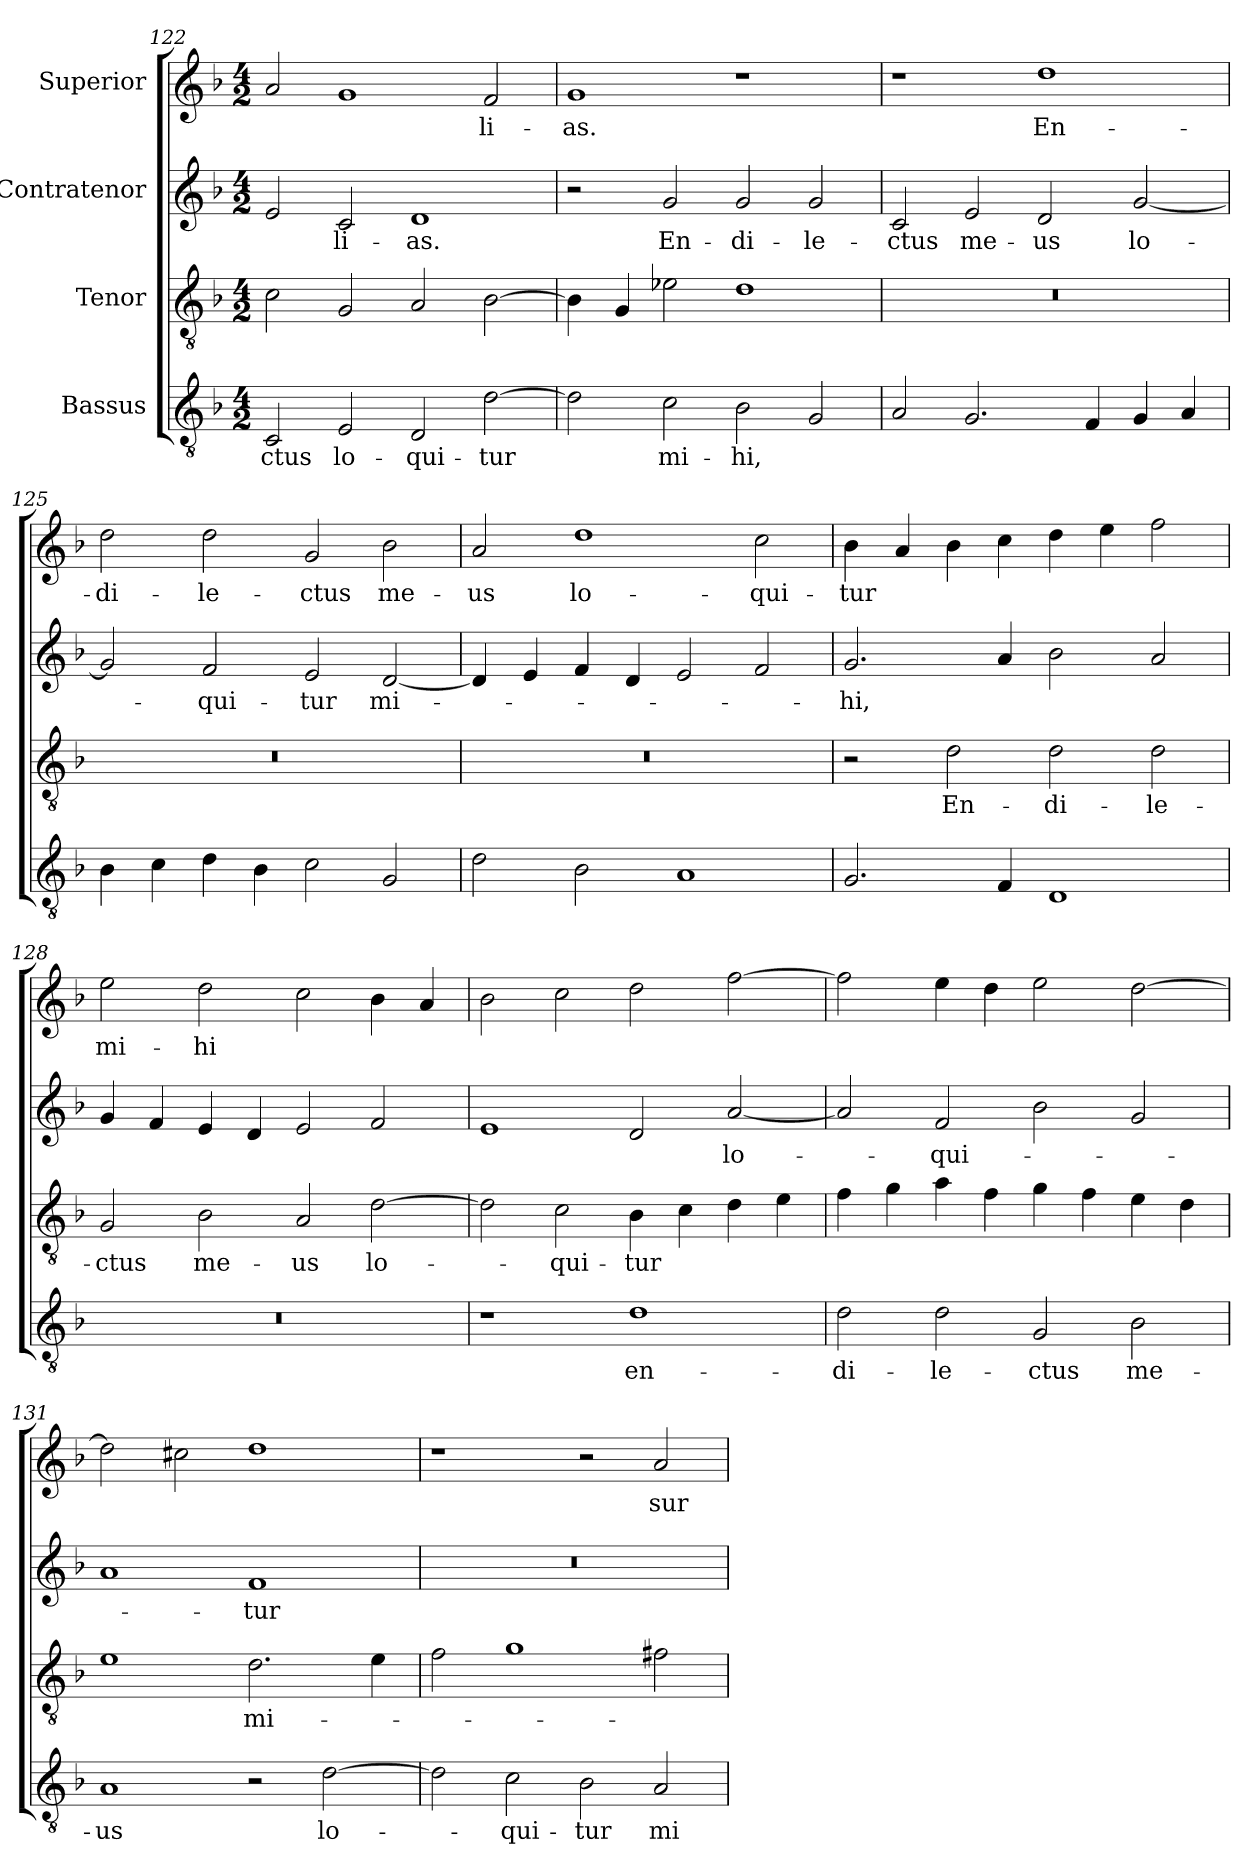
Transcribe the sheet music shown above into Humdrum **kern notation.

**kern	**text	**kern	**text	**kern	**text	**kern	**text
*part4	*part4	*part3	*part3	*part2	*part2	*part1	*part1
*staff4	*staff4	*staff3	*staff3	*staff2	*staff2	*staff1	*staff1
*I"Bassus	*	*I"Tenor	*	*I"Contratenor	*	*I"Superior	*
*clefGv2	*	*clefGv2	*	*clefG2	*	*clefG2	*
*k[b-]	*	*k[b-]	*	*k[b-]	*	*k[b-]	*
*M4/2	*	*M4/2	*	*M4/2	*	*M4/2	*
=122	=122	=122	=122	=122	=122	=122	=122
2C/	-ctus	2c\	.	2e/	.	2a/	.
2E/	lo-	2G/	.	2c/	-li-	1g/	.
2D/	-qui-	2A/	.	1d/	-as.	.	.
[2d\	-tur	[2B-\	.	.	.	2f/	-li-
=123	=123	=123	=123	=123	=123	=123	=123
2d\]	.	4B-\]	.	2r	.	1g/	-as.
.	.	4G/	.	.	.	.	.
2c\	mi-	2e-X\	.	2g/	En-	.	.
2B-\	-hi,	1d\	.	2g/	di-	1r	.
2G/	.	.	.	2g/	-le-	.	.
=124	=124	=124	=124	=124	=124	=124	=124
2A/	.	0r	.	2c/	-ctus	1r	.
2.G/	.	.	.	2e/	me-	.	.
.	.	.	.	2d/	-us	1dd\	En-
4F/	.	.	.	.	.	.	.
4G/	.	.	.	[2g/	lo-	.	.
4A/	.	.	.	.	.	.	.
=125	=125	=125	=125	=125	=125	=125	=125
4B-\	.	0r	.	2g/]	.	2dd\	di-
4c\	.	.	.	.	.	.	.
4d\	.	.	.	2f/	-qui-	2dd\	-le-
4B-\	.	.	.	.	.	.	.
2c\	.	.	.	2e/	-tur	2g/	-ctus
2G/	.	.	.	[2d/	mi-	2b-\	me-
=126	=126	=126	=126	=126	=126	=126	=126
2d\	.	0r	.	4d/]	.	2a/	-us
.	.	.	.	4e/	.	.	.
2B-\	.	.	.	4f/	.	1dd\	lo-
.	.	.	.	4d/	.	.	.
1A/	.	.	.	2e/	.	.	.
.	.	.	.	2f/	.	2cc\	-qui-
=127	=127	=127	=127	=127	=127	=127	=127
2.G/	.	2r	.	2.g/	-hi,	4b-\	-tur
.	.	.	.	.	.	4a/	.
.	.	2d\	En-	.	.	4b-\	.
4F/	.	.	.	4a/	.	4cc\	.
1D/	.	2d\	di-	2b-\	.	4dd\	.
.	.	.	.	.	.	4ee\	.
.	.	2d\	-le-	2a/	.	2ff\	.
=128	=128	=128	=128	=128	=128	=128	=128
0r	.	2G/	-ctus	4g/	.	2ee\	mi-
.	.	.	.	4f/	.	.	.
.	.	2B-\	me-	4e/	.	2dd\	-hi
.	.	.	.	4d/	.	.	.
.	.	2A/	-us	2e/	.	2cc\	.
.	.	[2d\	lo-	2f/	.	4b-\	.
.	.	.	.	.	.	4a/	.
=129	=129	=129	=129	=129	=129	=129	=129
1r	.	2d\]	.	1e/	.	2b-\	.
.	.	2c\	-qui-	.	.	2cc\	.
1d\	en-	4B-\	-tur	2d/	.	2dd\	.
.	.	4c\	.	.	.	.	.
.	.	4d\	.	[2a/	lo-	[2ff\	.
.	.	4e\	.	.	.	.	.
=130	=130	=130	=130	=130	=130	=130	=130
2d\	di-	4f\	.	2a/]	.	2ff\]	.
.	.	4g\	.	.	.	.	.
2d\	-le-	4a\	.	2f/	-qui-	4ee\	.
.	.	4f\	.	.	.	4dd\	.
2G/	-ctus	4g\	.	2b-\	.	2ee\	.
.	.	4f\	.	.	.	.	.
2B-\	me-	4e\	.	2g/	.	[2dd\	.
.	.	4d\	.	.	.	.	.
=131	=131	=131	=131	=131	=131	=131	=131
1A/	-us	1e\	.	1a/	.	2dd\]	.
.	.	.	.	.	.	2cc#X\	.
2r	.	2.d\	mi-	1f/	-tur	1dd\	.
[2d\	lo-	.	.	.	.	.	.
.	.	4e\	.	.	.	.	.
=132	=132	=132	=132	=132	=132	=132	=132
2d\]	.	2f\	.	0r	.	1r	.
2c\	-qui-	1g\	.	.	.	.	.
2B-\	-tur	.	.	.	.	2r	.
2A/	mi-	2f#X\	.	.	.	2a/	sur-
=	=	=	=	=	=	=	=
*-	*-	*-	*-	*-	*-	*-	*-
